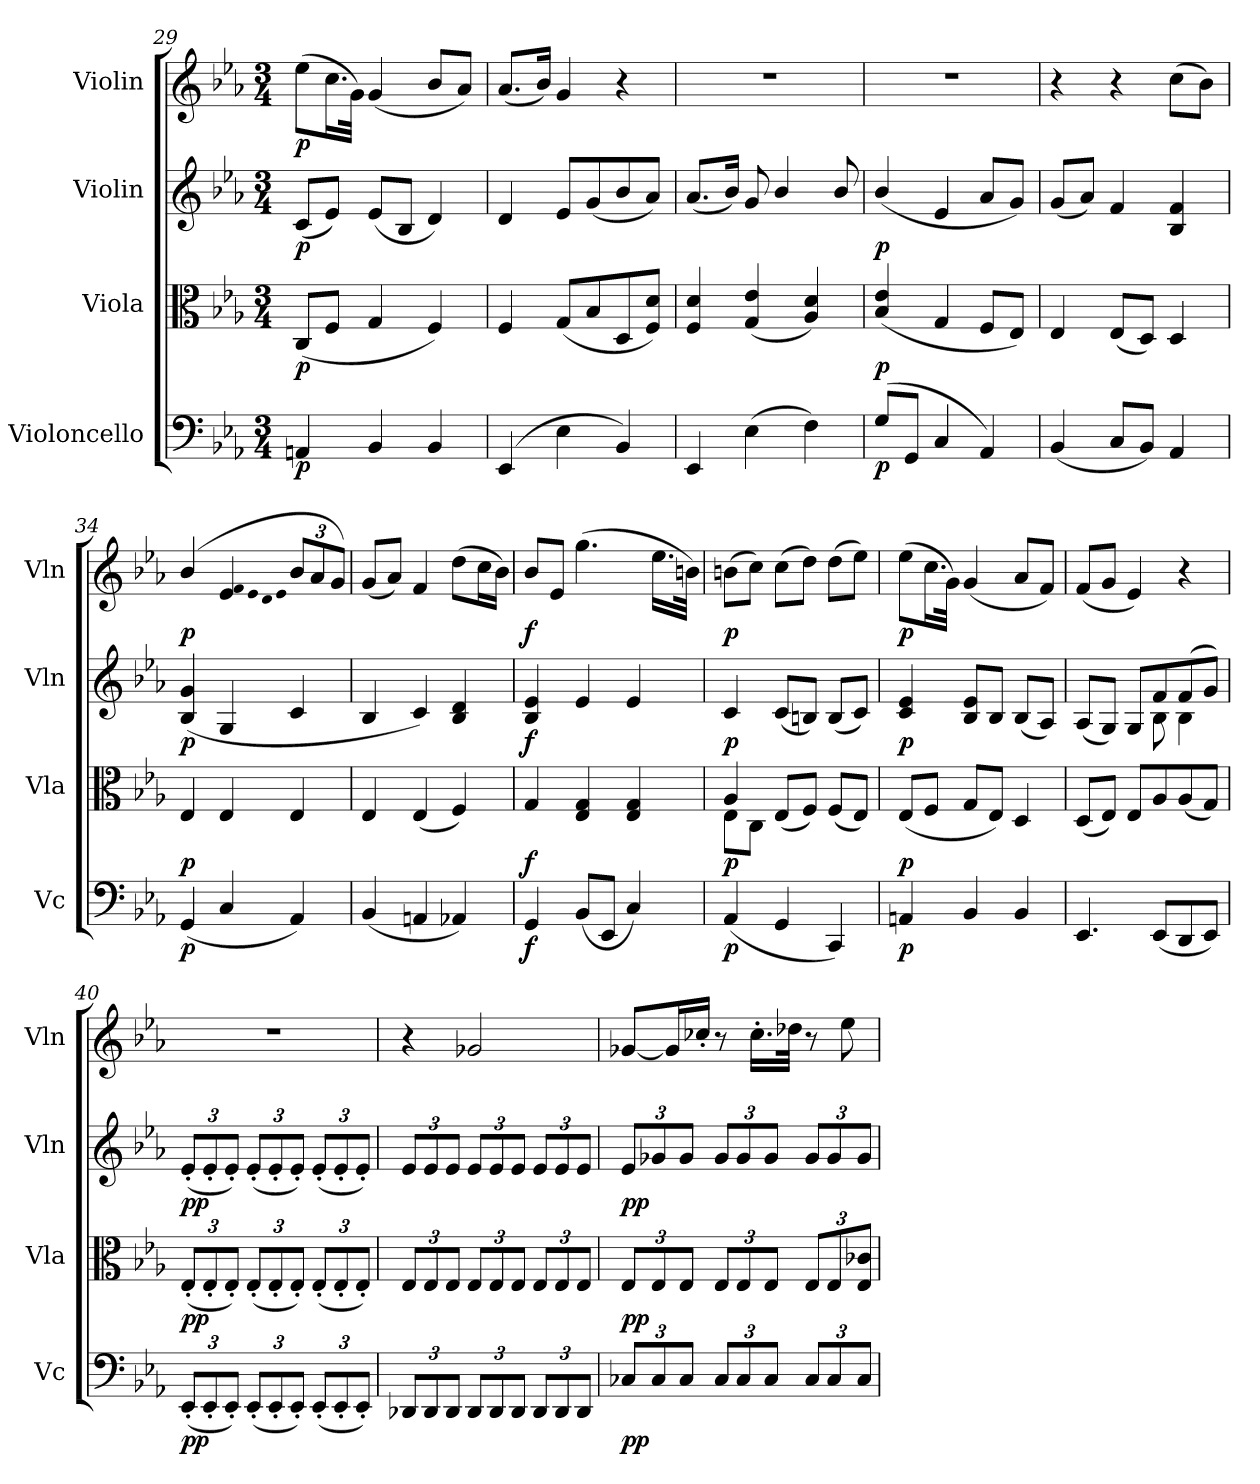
**kern	**dynam	**kern	**dynam	**kern	**dynam	**kern	**dynam
*part4	*part4	*part3	*part3	*part2	*part2	*part1	*part1
*staff4	*staff4	*staff3	*staff3	*staff2	*staff2	*staff1	*staff1
*I"Violoncello	*	*I"Viola	*	*I"Violin	*	*I"Violin	*
*I'Vc	*	*I'Vla	*	*I'Vln	*	*I'Vln	*
*clefF4	*	*clefC3	*	*clefG2	*	*clefG2	*
*k[b-e-a-]	*	*k[b-e-a-]	*	*k[b-e-a-]	*	*k[b-e-a-]	*
*M3/4	*	*M3/4	*	*M3/4	*	*M3/4	*
=29	=29	=29	=29	=29	=29	=29	=29
4AAn/	p	(8C/L	p	(8c/L	p	(8ee-\L	p
.	.	8F/J	.	8e-/J)	.	16.cc\L	.
.	.	.	.	.	.	32g\JJk)	.
4BB-/	.	4G/	.	(8e-/L	.	(4g/	.
.	.	.	.	8B-/J	.	.	.
4BB-/	.	4F/)	.	4d/)	.	8b-/L	.
.	.	.	.	.	.	8a-/J)	.
=30	=30	=30	=30	=30	=30	=30	=30
(4EE-/	.	4F/	.	4d/	.	(8.a-/L	.
.	.	.	.	.	.	16b-/Jk)	.
4E-\	.	(8G/L	.	8e-/L	.	4g/	.
.	.	8B-/	.	(8g/	.	.	.
4BB-/)	.	8D/	.	8b-/	.	4r	.
.	.	8F/ 8d/J)	.	8a-/J)	.	.	.
=31	=31	=31	=31	=31	=31	=31	=31
4EE-/	.	4F/ 4d/	.	(8.a-/L	.	2.r	.
.	.	.	.	16b-/Jk)	.	.	.
(4E-\	.	(4G/ 4e-/	.	8g/	.	.	.
.	.	.	.	4b-/	.	.	.
4F\)	.	4A-/ 4d/)	.	.	.	.	.
.	.	.	.	8b-/	.	.	.
=32	=32	=32	=32	=32	=32	=32	=32
(8G\L	p	(4B-/ 4e-/	p	(4b-/	p	2.r	.
8GG/J	.	.	.	.	.	.	.
4C/	.	4G/	.	4e-/	.	.	.
4AA-/)	.	8F/L	.	8a-/L	.	.	.
.	.	8E-/J)	.	8g/J)	.	.	.
=33	=33	=33	=33	=33	=33	=33	=33
(4BB-/	.	4E-/	.	(8g/L	.	4r	.
.	.	.	.	8a-/J)	.	.	.
8C/L	.	(8E-/L	.	4f/	.	4r	.
8BB-/J)	.	8D/J)	.	.	.	.	.
4AA-/	.	4D/	.	4B-/ 4f/	.	(8cc\L	.
.	.	.	.	.	.	8b-\J)	.
=34	=34	=34	=34	=34	=34	=34	=34
(4GG/	p	4E-/	p	(4B-/ 4g/	p	(4b-/	p
4C/	.	4E-/	.	4G/	.	4e-/	.
.	.	.	.	.	.	qf	.
.	.	.	.	.	.	qe-	.
.	.	.	.	.	.	qd	.
.	.	.	.	.	.	qe-	.
4AA-/)	.	4E-/	.	4c/	.	12b-/L	.
.	.	.	.	.	.	12a-/	.
.	.	.	.	.	.	12g/J)	.
=35	=35	=35	=35	=35	=35	=35	=35
(4BB-/	.	4E-/	.	4B-/	.	(8g/L	.
.	.	.	.	.	.	8a-/J)	.
4AAn/	.	(4E-/	.	4c/)	.	4f/	.
4AA-X/)	.	4F/)	.	4B-/ 4d/	.	(8dd\L	.
.	.	.	.	.	.	16cc\L	.
.	.	.	.	.	.	16b-\JJ)	.
=36	=36	=36	=36	=36	=36	=36	=36
4GG/	f	4G/	f	4B-/ 4e-/	f	8b-/L	f
.	.	.	.	.	.	8e-/J	.
(8BB-/L	.	4E-/ 4G/	.	4e-/	.	(4.gg\	.
8EE-/J	.	.	.	.	.	.	.
4C/)	.	4E-/ 4G/	.	4e-/	.	.	.
.	.	.	.	.	.	16.ee-\LL	.
.	.	.	.	.	.	32bn\JJk)	.
=37	=37	=37	=37	=37	=37	=37	=37
*	*	*^	*	*	*	*	*
(4AA-/	p	4A-/	8E-\L	p	4c/	p	(8bn\L	p
.	.	.	8C\J	.	.	.	8cc\J)	.
4GG/	.	(8E-/L	2ryy	.	(8c/L	.	(8cc\L	.
.	.	8F/J)	.	.	8Bn/J)	.	8dd\J)	.
4CC/)	.	(8F/L	.	.	(8B/L	.	(8dd\L	.
.	.	8E-/J)	.	.	8c/J)	.	8ee-\J)	.
*	*	*v	*v	*	*	*	*	*
=38	=38	=38	=38	=38	=38	=38	=38
4AAn/	p	(8E-/L	p	4c/ 4e-/	p	(8ee-\L	p
.	.	8F/J	.	.	.	16.cc\L	.
.	.	.	.	.	.	32g\JJk)	.
4BB-/	.	8G/L	.	8B-/ 8e-/L	.	(4g/	.
.	.	8E-/J)	.	8B-/J	.	.	.
4BB-/	.	4D/	.	(8B-/L	.	8a-/L	.
.	.	.	.	8A-/J)	.	8f/J)	.
=39	=39	=39	=39	=39	=39	=39	=39
*	*	*	*	*^	*	*	*
4.EE-/	.	(8D/L	.	(8A-/L	4.ryy	.	(8f/L	.
.	.	8E-/J)	.	8G/J)	.	.	8g/J	.
.	.	8E-/L	.	8G/L	.	.	4e-/)	.
(8EE-/L	.	8A-/	.	8f/	8B-\	.	.	.
8DD/	.	(8A-/	.	(8f/	4B-\	.	4r	.
8EE-/J)	.	8G/J)	.	8g/J)	.	.	.	.
*	*	*	*	*v	*v	*	*	*
=40	=40	=40	=40	=40	=40	=40	=40
(12EE-'/L	pp	(12E-'/L	pp	(12e-'/L	pp	2.r	.
12EE-'/	.	12E-'/	.	12e-'/	.	.	.
12EE-'/J)	.	12E-'/J)	.	12e-'/J)	.	.	.
(12EE-'/L	.	(12E-'/L	.	(12e-'/L	.	.	.
12EE-'/	.	12E-'/	.	12e-'/	.	.	.
12EE-'/J)	.	12E-'/J)	.	12e-'/J)	.	.	.
(12EE-'/L	.	(12E-'/L	.	(12e-'/L	.	.	.
12EE-'/	.	12E-'/	.	12e-'/	.	.	.
12EE-'/J)	.	12E-'/J)	.	12e-'/J)	.	.	.
=41	=41	=41	=41	=41	=41	=41	=41
12DD-X/L	.	12E-/L	.	12e-/L	.	4r	.
12DD-/	.	12E-/	.	12e-/	.	.	.
12DD-/J	.	12E-/J	.	12e-/J	.	.	.
12DD-/L	.	12E-/L	.	12e-/L	.	2g-X/	.
12DD-/	.	12E-/	.	12e-/	.	.	.
12DD-/J	.	12E-/J	.	12e-/J	.	.	.
12DD-/L	.	12E-/L	.	12e-/L	.	.	.
12DD-/	.	12E-/	.	12e-/	.	.	.
12DD-/J	.	12E-/J	.	12e-/J	.	.	.
=42	=42	=42	=42	=42	=42	=42	=42
*	*	*	*	*	*	*MM112	*
12C-X/L	pp	12E-/L	pp	12e-/L	pp	[8g-X/L	.
12C-/	.	12E-/	.	12g-X/	.	.	.
.	.	.	.	.	.	16g-/L]	.
12C-/J	.	12E-/J	.	12g-/J	.	.	.
.	.	.	.	.	.	16cc-X'/JJ	.
12C-/L	.	12E-/L	.	12g-/L	.	8r	.
12C-/	.	12E-/	.	12g-/	.	.	.
.	.	.	.	.	.	16.cc-'\LL	.
12C-/J	.	12E-/J	.	12g-/J	.	.	.
.	.	.	.	.	.	32dd-X\JJk	.
12C-/L	.	12E-/L	.	12g-/L	.	8r	.
12C-/	.	12E-/	.	12g-/	.	.	.
.	.	.	.	.	.	8ee-\	.
12C-/J	.	12E-/ 12c-X/J	.	12g-/J	.	.	.
=	=	=	=	=	=	=	=
*-	*-	*-	*-	*-	*-	*-	*-
